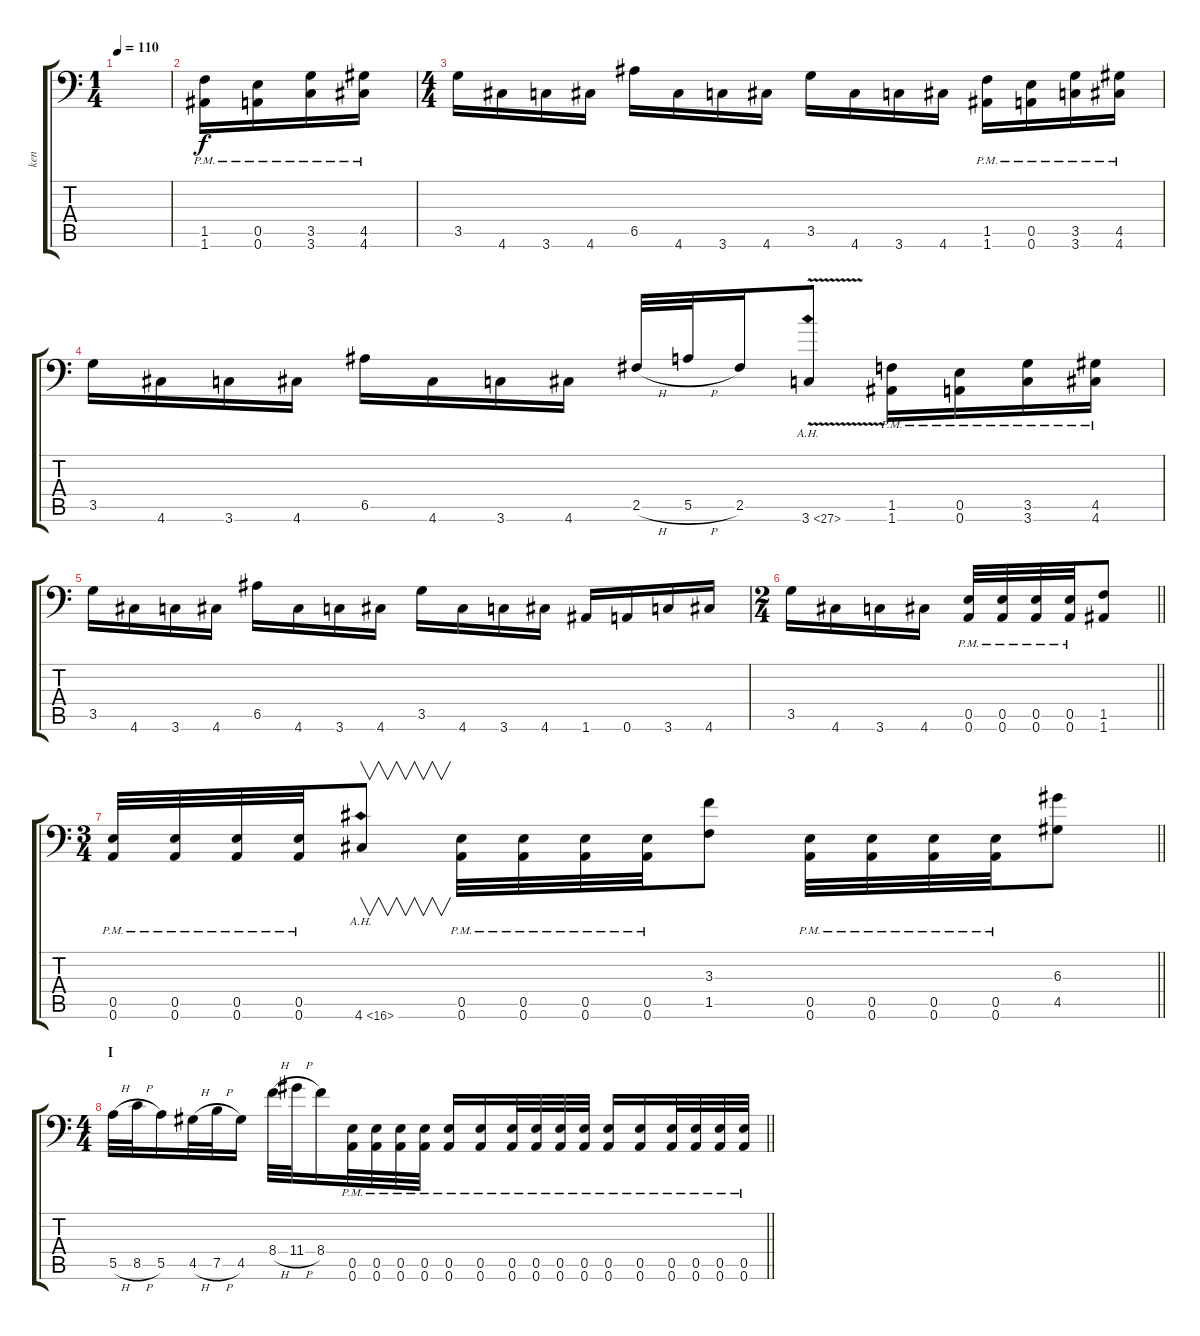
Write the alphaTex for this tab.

\track ("ken" "ken") {instrument distortionguitar}
\staff {score tabs}
\tuning (B3 Gb3 D3 A2 E2 A1) {hide}
\ts (1 4)
\tempo 110
\clef f4
\ks c
|
(1.5 1.6{pm}).16 (0.5 0.6{pm}).16 (3.5 3.6{pm}).16 (4.5 4.6{pm}).16 |
\ts (4 4)
3.5.16 4.6.16 3.6.16 4.6.16 6.5.16 4.6.16 3.6.16 4.6.16 3.5.16 4.6.16 3.6.16 4.6.16 (1.5 1.6{pm}).16 (0.5 0.6{pm}).16 (3.5 3.6{pm}).16 (4.5 4.6{pm}).16 |
3.5.16 4.6.16 3.6.16 4.6.16 6.5.16 4.6.16 3.6.16 4.6.16 2.5{h}.32 5.5{h}.32 2.5.16 3.6{ah 24 v}.8 (1.5 1.6{pm}).16 (0.5 0.6{pm}).16 (3.5 3.6{pm}).16 (4.5 4.6{pm}).16 |
3.5.16 4.6.16 3.6.16 4.6.16 6.5.16 4.6.16 3.6.16 4.6.16 3.5.16 4.6.16 3.6.16 4.6.16 1.6.16 0.6.16 3.6.16 4.6.16 |
\ts (2 4)
\barLineRight lightlight
3.5.16 4.6.16 3.6.16 4.6.16 (0.5 0.6{pm}).32 (0.5 0.6{pm}).32 (0.5 0.6{pm}).32 (0.5 0.6{pm}).32 (1.5 1.6).8 |
\ts (3 4)
\barLineRight lightlight
(0.5 0.6{pm}).32 (0.5 0.6{pm}).32 (0.5 0.6{pm}).32 (0.5 0.6{pm}).32 4.6{ah 12}.8{v} (0.5 0.6{pm}).32 (0.5 0.6{pm}).32 (0.5 0.6{pm}).32 (0.5 0.6{pm}).32 (3.3 1.5).8 (0.5 0.6{pm}).32 (0.5 0.6{pm}).32 (0.5 0.6{pm}).32 (0.5 0.6{pm}).32 (6.3 4.5).8 |
\ts (4 4)
\section ("" "I")
\barLineRight lightlight
5.5{h}.32 8.5{h}.32 5.5.16 4.5{h}.32 7.5{h}.32 4.5.16 8.4{h}.32 11.4{h}.32 8.4.16 (0.5 0.6{pm}).32 (0.5 0.6{pm}).32 (0.5 0.6{pm}).32 (0.5 0.6{pm}).32 (0.5 0.6{pm}).16 (0.5 0.6{pm}).16 (0.5 0.6{pm}).32 (0.5 0.6{pm}).32 (0.5 0.6{pm}).32 (0.5 0.6{pm}).32 (0.5 0.6{pm}).16 (0.5 0.6{pm}).16 (0.5 0.6{pm}).32 (0.5 0.6{pm}).32 (0.5 0.6{pm}).32 (0.5 0.6{pm}).32
